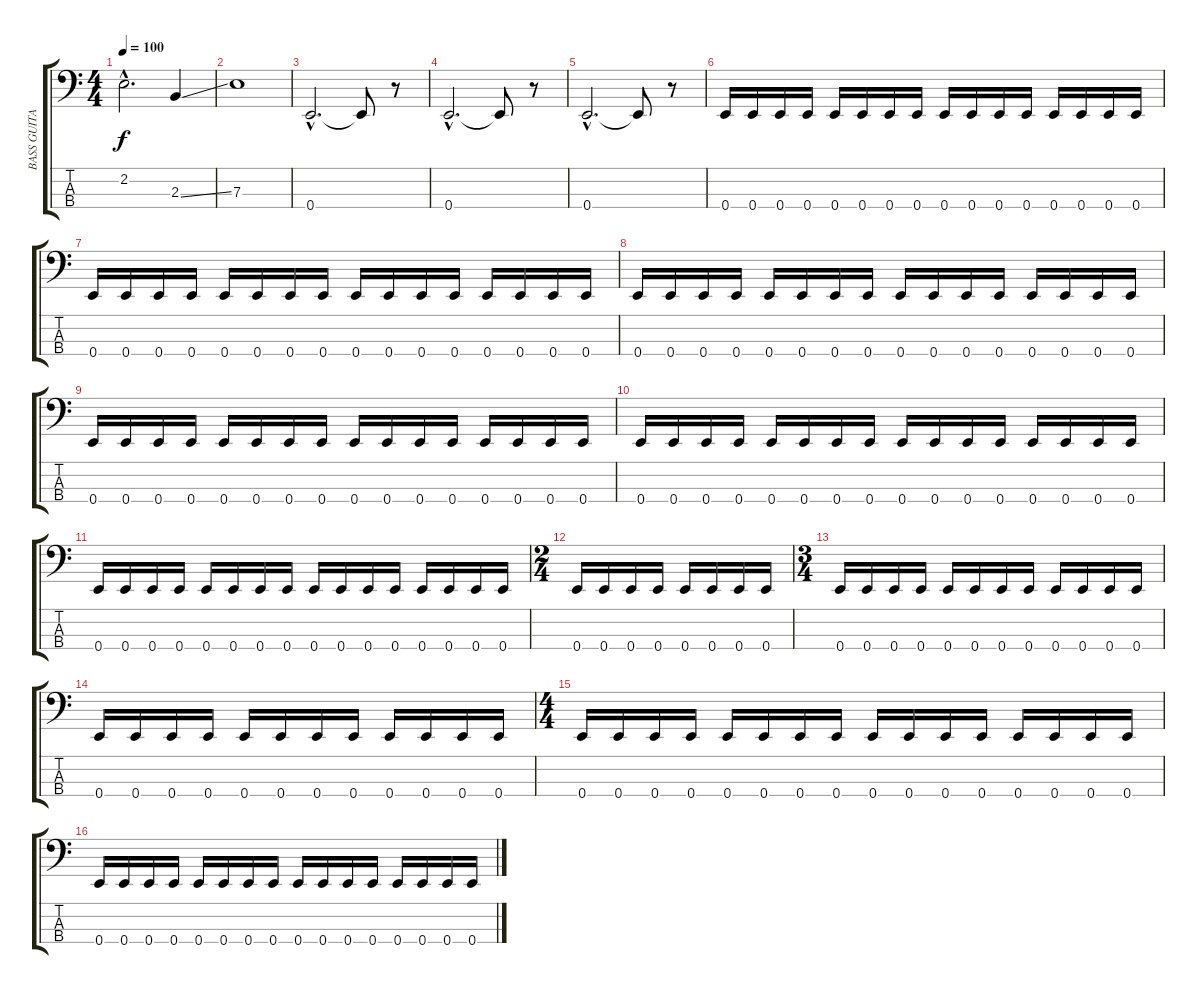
\track ("BASS GUITAR" "BASS GUITA") {instrument fretlessbass}
\staff {score tabs}
\tuning (G2 D2 A1 E1) {hide}
\ts (4 4)
\tempo 100
\clef f4
\ks c
2.2{hac}.2{d dy f} 2.3{ss}.4 |
7.3.1 |
0.4{hac}.2{d} 0.4{t}.8 r.8 |
0.4{hac}.2{d} 0.4{t}.8 r.8 |
0.4{hac}.2{d} 0.4{t}.8 r.8 |
0.4.16{volume 6} 0.4.16 0.4.16 0.4.16 0.4.16 0.4.16 0.4.16 0.4.16 0.4.16 0.4.16 0.4.16 0.4.16 0.4.16 0.4.16 0.4.16 0.4.16 |
0.4.16{volume 6} 0.4.16 0.4.16 0.4.16 0.4.16 0.4.16 0.4.16 0.4.16 0.4.16 0.4.16 0.4.16 0.4.16 0.4.16 0.4.16 0.4.16 0.4.16 |
0.4.16{volume 6} 0.4.16 0.4.16 0.4.16 0.4.16 0.4.16 0.4.16 0.4.16 0.4.16 0.4.16 0.4.16 0.4.16 0.4.16 0.4.16 0.4.16 0.4.16 |
0.4.16{volume 6} 0.4.16 0.4.16 0.4.16 0.4.16 0.4.16 0.4.16 0.4.16 0.4.16 0.4.16 0.4.16 0.4.16 0.4.16 0.4.16 0.4.16 0.4.16 |
0.4.16{volume 6} 0.4.16 0.4.16 0.4.16 0.4.16 0.4.16 0.4.16 0.4.16 0.4.16 0.4.16 0.4.16 0.4.16 0.4.16 0.4.16 0.4.16 0.4.16 |
0.4.16{volume 6} 0.4.16 0.4.16 0.4.16 0.4.16 0.4.16 0.4.16 0.4.16 0.4.16 0.4.16 0.4.16 0.4.16 0.4.16 0.4.16 0.4.16 0.4.16 |
\ts (2 4)
0.4.16{volume 6} 0.4.16 0.4.16 0.4.16 0.4.16 0.4.16 0.4.16 0.4.16 |
\ts (3 4)
0.4.16{volume 6} 0.4.16 0.4.16 0.4.16 0.4.16 0.4.16 0.4.16 0.4.16 0.4.16 0.4.16 0.4.16 0.4.16 |
0.4.16{volume 6} 0.4.16 0.4.16 0.4.16 0.4.16 0.4.16 0.4.16 0.4.16 0.4.16 0.4.16 0.4.16 0.4.16 |
\ts (4 4)
0.4.16{volume 6} 0.4.16 0.4.16 0.4.16 0.4.16 0.4.16 0.4.16 0.4.16 0.4.16 0.4.16 0.4.16 0.4.16 0.4.16 0.4.16 0.4.16 0.4.16 |
0.4.16{volume 6} 0.4.16 0.4.16 0.4.16 0.4.16 0.4.16 0.4.16 0.4.16 0.4.16 0.4.16 0.4.16 0.4.16 0.4.16 0.4.16 0.4.16 0.4.16
